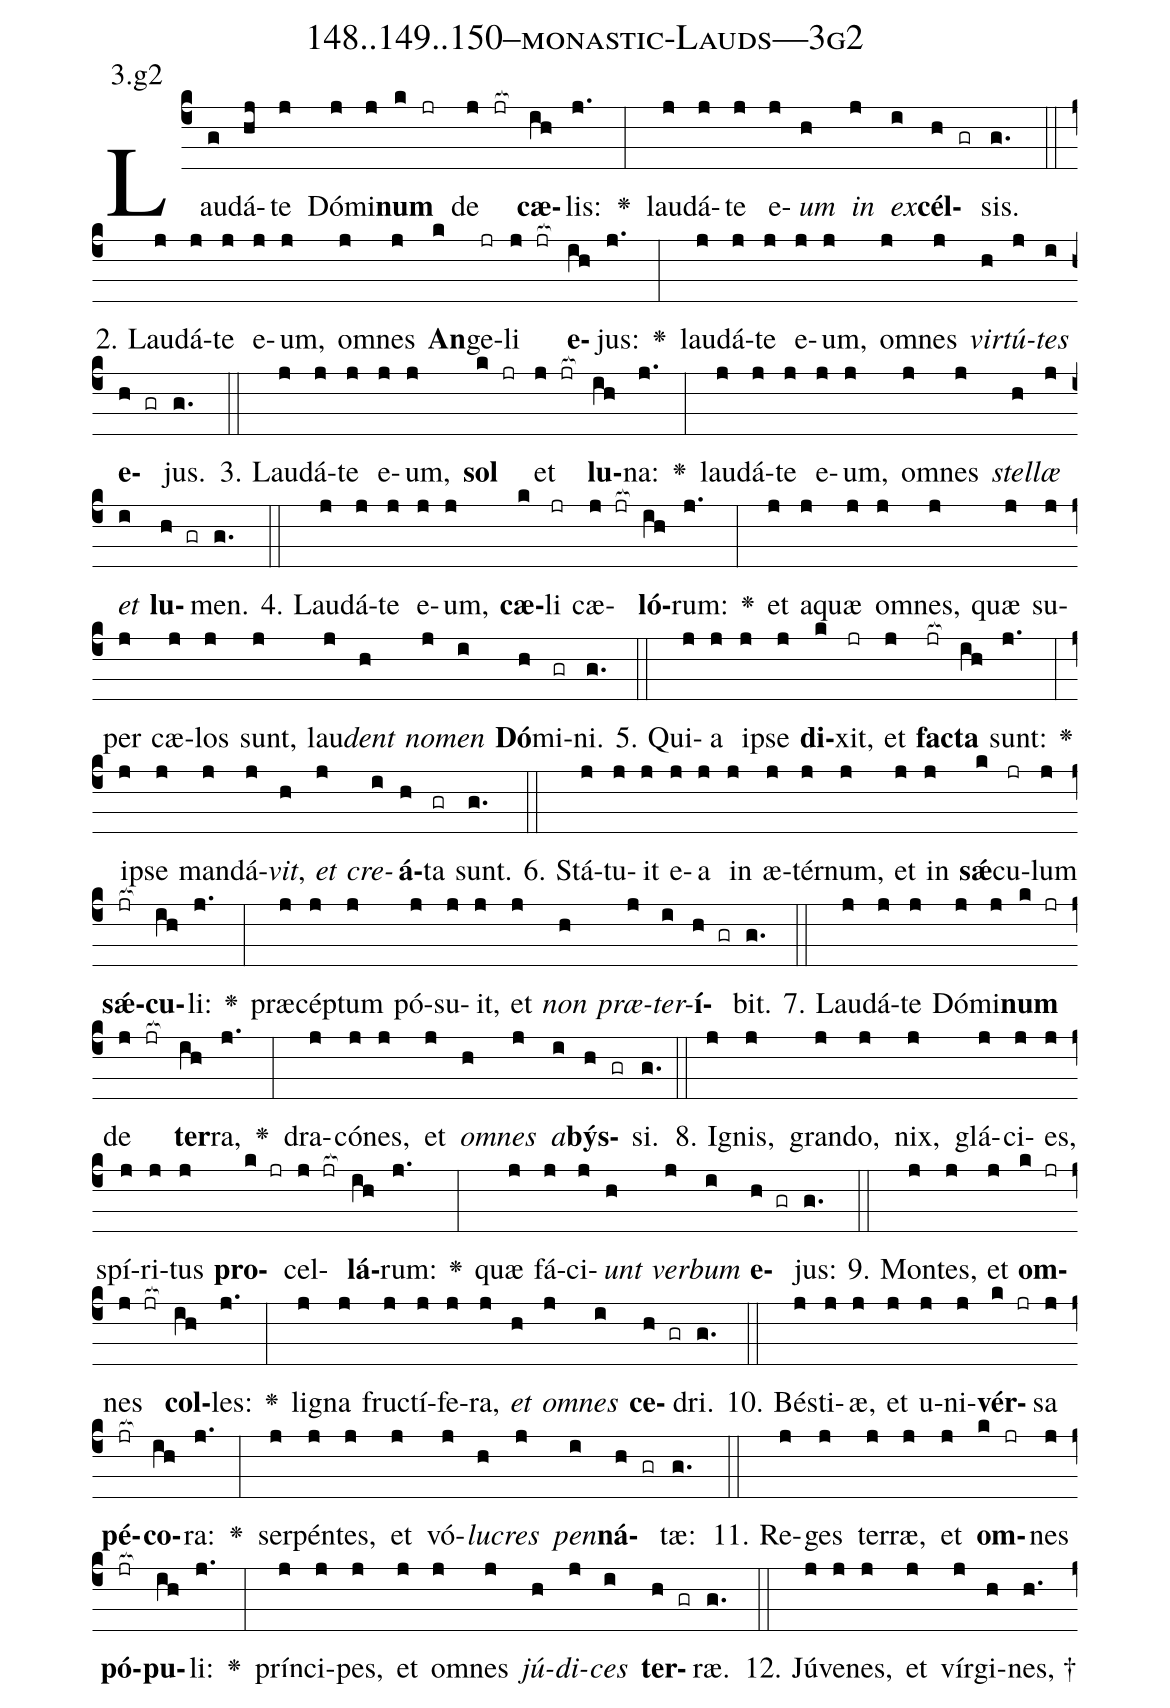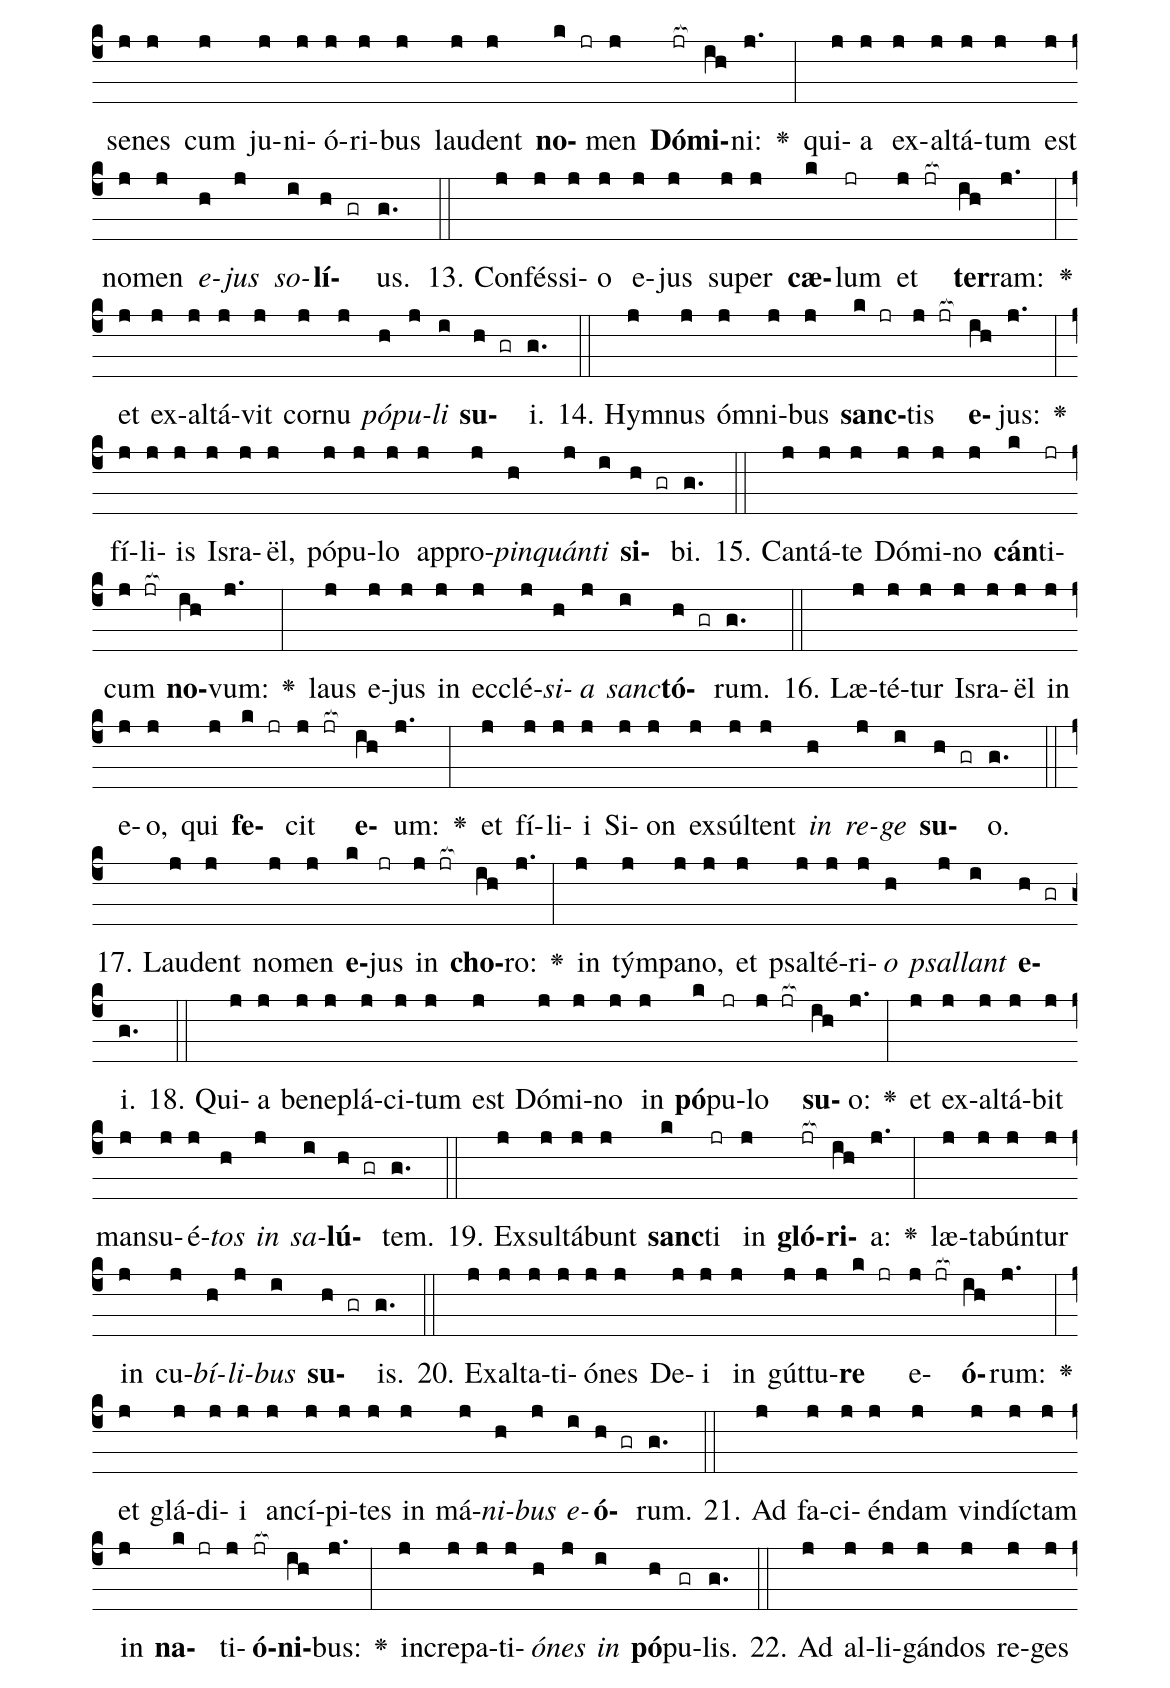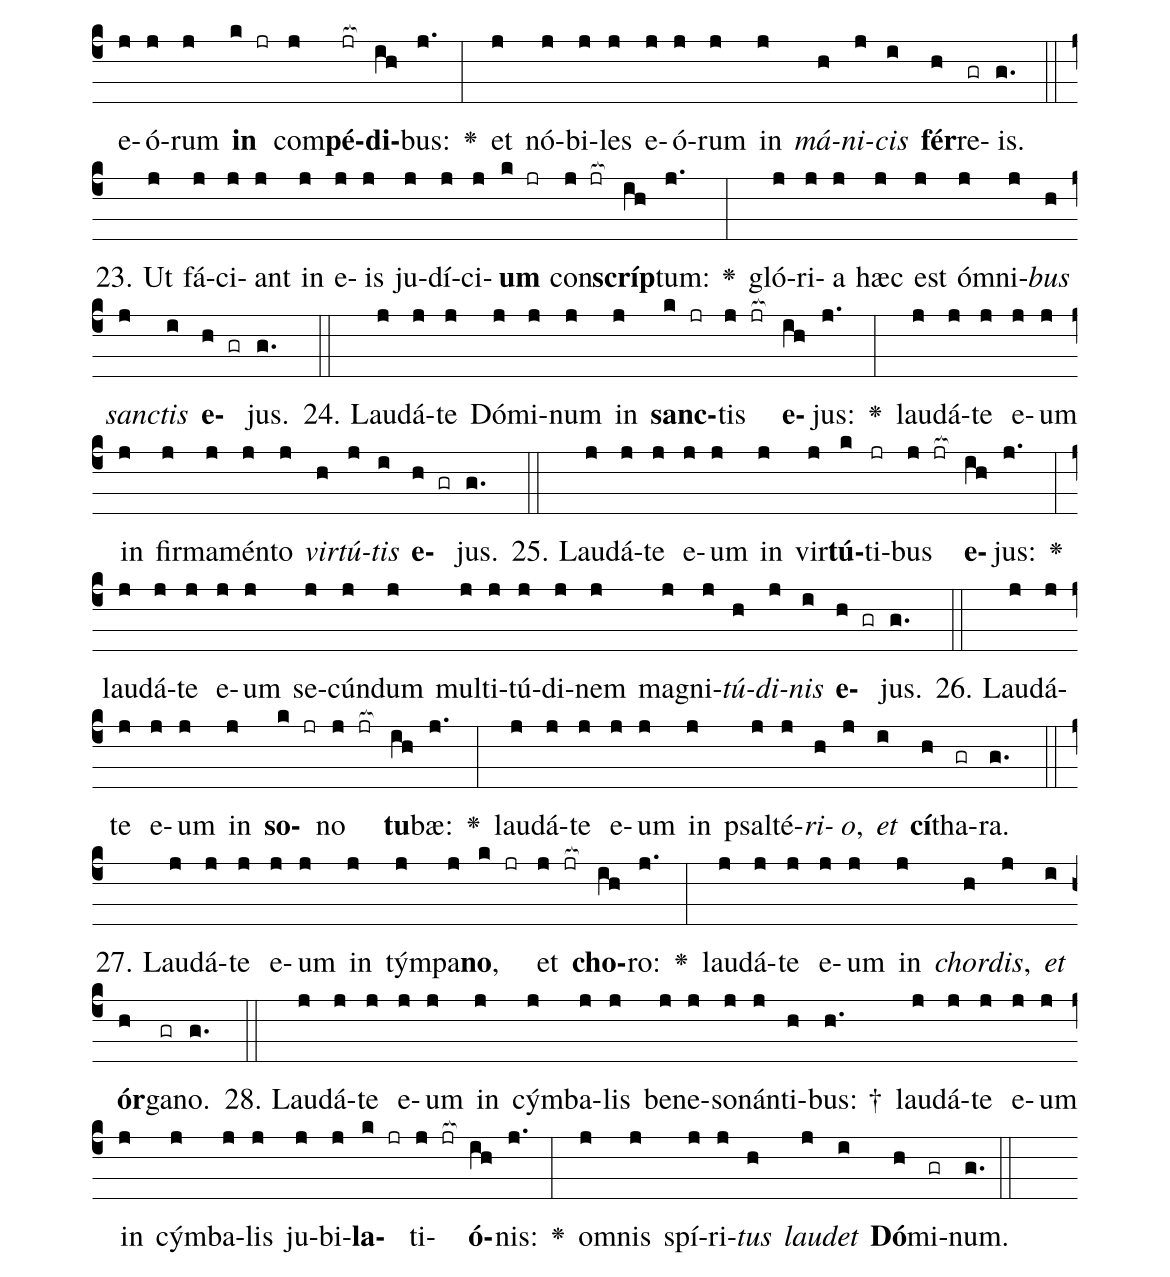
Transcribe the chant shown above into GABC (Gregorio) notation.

name: 148..149..150--monastic-Lauds---3g2;
annotation: 3.g2;
%%
(c4)Lau(g)dá(hj)te(j) Dó(j)mi(j)<b>num</b>(k jr) de(j jr[ocb:1{]) <b>cæ</b>(ih[ocb:0}])lis:(j.) <v>\greheightstar</v>(:) lau(j)dá(j)te(j) e(j)<i>um</i>(h) <i>in</i>(j) <i>ex</i>(i)<b>cél</b>(h gr)sis.(g.) (::)
2. Lau(j)dá(j)te(j) e(j)um,(j) om(j)nes(j) <b>An</b>(k)ge(jr)li(j jr[ocb:1{]) <b>e</b>(ih[ocb:0}])jus:(j.) <v>\greheightstar</v>(:) lau(j)dá(j)te(j) e(j)um,(j) om(j)nes(j) <i>vir</i>(h)<i>tú</i>(j)<i>tes</i>(i) <b>e</b>(h gr)jus.(g.) (::)
3. Lau(j)dá(j)te(j) e(j)um,(j) <b>sol</b>(k jr) et(j jr[ocb:1{]) <b>lu</b>(ih[ocb:0}])na:(j.) <v>\greheightstar</v>(:) lau(j)dá(j)te(j) e(j)um,(j) om(j)nes(j) <i>stel</i>(h)<i>læ</i>(j) <i>et</i>(i) <b>lu</b>(h gr)men.(g.) (::)
4. Lau(j)dá(j)te(j) e(j)um,(j) <b>cæ</b>(k)li(jr) cæ(j jr[ocb:1{])<b>ló</b>(ih[ocb:0}])rum:(j.) <v>\greheightstar</v>(:) et(j) a(j)quæ(j) om(j)nes,(j) quæ(j) su(j)per(j) cæ(j)los(j) sunt,(j) lau(j)<i>dent</i>(h) <i>no</i>(j)<i>men</i>(i) <b>Dó</b>(h)mi(gr)ni.(g.) (::)
5. Qui(j)a(j) ip(j)se(j) <b>di</b>(k)xit,(jr) et(j) <b>fac</b>(jr[ocb:1{])<b>ta</b>(ih[ocb:0}]) sunt:(j.) <v>\greheightstar</v>(:) ip(j)se(j) man(j)dá(j)<i>vit</i>,(h) <i>et</i>(j) <i>cre</i>(i)<b>á</b>(h)ta(gr) sunt.(g.) (::)
6. Stá(j)tu(j)it(j) e(j)a(j) in(j) æ(j)tér(j)num,(j) et(j) in(j) <b>sǽ</b>(k)cu(jr)lum(j) <b>sǽ</b>(jr[ocb:1{])<b>cu</b>(ih[ocb:0}])li:(j.) <v>\greheightstar</v>(:) præ(j)cép(j)tum(j) pó(j)su(j)it,(j) et(j) <i>non</i>(h) <i>præ</i>(j)<i>ter</i>(i)<b>í</b>(h gr)bit.(g.) (::)
7. Lau(j)dá(j)te(j) Dó(j)mi(j)<b>num</b>(k jr) de(j jr[ocb:1{]) <b>ter</b>(ih[ocb:0}])ra,(j.) <v>\greheightstar</v>(:) dra(j)có(j)nes,(j) et(j) <i>om</i>(h)<i>nes</i>(j) <i>a</i>(i)<b>býs</b>(h gr)si.(g.) (::)
8. I(j)gnis,(j) gran(j)do,(j) nix,(j) glá(j)ci(j)es,(j) spí(j)ri(j)tus(j) <b>pro</b>(k jr)cel(j jr[ocb:1{])<b>lá</b>(ih[ocb:0}])rum:(j.) <v>\greheightstar</v>(:) quæ(j) fá(j)ci(j)<i>unt</i>(h) <i>ver</i>(j)<i>bum</i>(i) <b>e</b>(h gr)jus:(g.) (::)
9. Mon(j)tes,(j) et(j) <b>om</b>(k jr)nes(j jr[ocb:1{]) <b>col</b>(ih[ocb:0}])les:(j.) <v>\greheightstar</v>(:) li(j)gna(j) fruc(j)tí(j)fe(j)ra,(j) <i>et</i>(h) <i>om</i>(j)<i>nes</i>(i) <b>ce</b>(h gr)dri.(g.) (::)
10. Bés(j)ti(j)æ,(j) et(j) u(j)ni(j)<b>vér</b>(k jr)sa(j) <b>pé</b>(jr[ocb:1{])<b>co</b>(ih[ocb:0}])ra:(j.) <v>\greheightstar</v>(:) ser(j)pén(j)tes,(j) et(j) vó(j)<i>lu</i>(h)<i>cres</i>(j) <i>pen</i>(i)<b>ná</b>(h gr)tæ:(g.) (::)
11. Re(j)ges(j) ter(j)ræ,(j) et(j) <b>om</b>(k jr)nes(j) <b>pó</b>(jr[ocb:1{])<b>pu</b>(ih[ocb:0}])li:(j.) <v>\greheightstar</v>(:) prín(j)ci(j)pes,(j) et(j) om(j)nes(j) <i>jú</i>(h)<i>di</i>(j)<i>ces</i>(i) <b>ter</b>(h gr)ræ.(g.) (::)
12. Jú(j)ve(j)nes,(j) et(j) vír(j)gi(h)nes, †(h.) se(j)nes(j) cum(j) ju(j)ni(j)ó(j)ri(j)bus(j) lau(j)dent(j) <b>no</b>(k jr)men(j) <b>Dó</b>(jr[ocb:1{])<b>mi</b>(ih[ocb:0}])ni:(j.) <v>\greheightstar</v>(:) qui(j)a(j) ex(j)al(j)tá(j)tum(j) est(j) no(j)men(j) <i>e</i>(h)<i>jus</i>(j) <i>so</i>(i)<b>lí</b>(h gr)us.(g.) (::)
13. Con(j)fés(j)si(j)o(j) e(j)jus(j) su(j)per(j) <b>cæ</b>(k)lum(jr) et(j jr[ocb:1{]) <b>ter</b>(ih[ocb:0}])ram:(j.) <v>\greheightstar</v>(:) et(j) ex(j)al(j)tá(j)vit(j) cor(j)nu(j) <i>pó</i>(h)<i>pu</i>(j)<i>li</i>(i) <b>su</b>(h gr)i.(g.) (::)
14. Hym(j)nus(j) óm(j)ni(j)bus(j) <b>sanc</b>(k jr)tis(j jr[ocb:1{]) <b>e</b>(ih[ocb:0}])jus:(j.) <v>\greheightstar</v>(:) fí(j)li(j)is(j) Is(j)ra(j)ël,(j) pó(j)pu(j)lo(j) ap(j)pro(j)<i>pin</i>(h)<i>quán</i>(j)<i>ti</i>(i) <b>si</b>(h gr)bi.(g.) (::)
15. Can(j)tá(j)te(j) Dó(j)mi(j)no(j) <b>cán</b>(k)ti(jr)cum(j jr[ocb:1{]) <b>no</b>(ih[ocb:0}])vum:(j.) <v>\greheightstar</v>(:) laus(j) e(j)jus(j) in(j) ec(j)clé(j)<i>si</i>(h)<i>a</i>(j) <i>sanc</i>(i)<b>tó</b>(h gr)rum.(g.) (::)
16. Læ(j)té(j)tur(j) Is(j)ra(j)ël(j) in(j) e(j)o,(j) qui(j) <b>fe</b>(k jr)cit(j jr[ocb:1{]) <b>e</b>(ih[ocb:0}])um:(j.) <v>\greheightstar</v>(:) et(j) fí(j)li(j)i(j) Si(j)on(j) ex(j)súl(j)tent(j) <i>in</i>(h) <i>re</i>(j)<i>ge</i>(i) <b>su</b>(h gr)o.(g.) (::)
17. Lau(j)dent(j) no(j)men(j) <b>e</b>(k)jus(jr) in(j jr[ocb:1{]) <b>cho</b>(ih[ocb:0}])ro:(j.) <v>\greheightstar</v>(:) in(j) tým(j)pa(j)no,(j) et(j) psal(j)té(j)ri(j)<i>o</i>(h) <i>psal</i>(j)<i>lant</i>(i) <b>e</b>(h gr)i.(g.) (::)
18. Qui(j)a(j) be(j)ne(j)plá(j)ci(j)tum(j) est(j) Dó(j)mi(j)no(j) in(j) <b>pó</b>(k)pu(jr)lo(j jr[ocb:1{]) <b>su</b>(ih[ocb:0}])o:(j.) <v>\greheightstar</v>(:) et(j) ex(j)al(j)tá(j)bit(j) man(j)su(j)é(j)<i>tos</i>(h) <i>in</i>(j) <i>sa</i>(i)<b>lú</b>(h gr)tem.(g.) (::)
19. Ex(j)sul(j)tá(j)bunt(j) <b>sanc</b>(k)ti(jr) in(j) <b>gló</b>(jr[ocb:1{])<b>ri</b>(ih[ocb:0}])a:(j.) <v>\greheightstar</v>(:) læ(j)ta(j)bún(j)tur(j) in(j) cu(j)<i>bí</i>(h)<i>li</i>(j)<i>bus</i>(i) <b>su</b>(h gr)is.(g.) (::)
20. Ex(j)al(j)ta(j)ti(j)ó(j)nes(j) De(j)i(j) in(j) gút(j)tu(j)<b>re</b>(k jr) e(j jr[ocb:1{])<b>ó</b>(ih[ocb:0}])rum:(j.) <v>\greheightstar</v>(:) et(j) glá(j)di(j)i(j) an(j)cí(j)pi(j)tes(j) in(j) má(j)<i>ni</i>(h)<i>bus</i>(j) <i>e</i>(i)<b>ó</b>(h gr)rum.(g.) (::)
21. Ad(j) fa(j)ci(j)én(j)dam(j) vin(j)díc(j)tam(j) in(j) <b>na</b>(k jr)ti(j)<b>ó</b>(jr[ocb:1{])<b>ni</b>(ih[ocb:0}])bus:(j.) <v>\greheightstar</v>(:) in(j)cre(j)pa(j)ti(j)<i>ó</i>(h)<i>nes</i>(j) <i>in</i>(i) <b>pó</b>(h)pu(gr)lis.(g.) (::)
22. Ad(j) al(j)li(j)gán(j)dos(j) re(j)ges(j) e(j)ó(j)rum(j) <b>in</b>(k jr) com(j)<b>pé</b>(jr[ocb:1{])<b>di</b>(ih[ocb:0}])bus:(j.) <v>\greheightstar</v>(:) et(j) nó(j)bi(j)les(j) e(j)ó(j)rum(j) in(j) <i>má</i>(h)<i>ni</i>(j)<i>cis</i>(i) <b>fér</b>(h)re(gr)is.(g.) (::)
23. Ut(j) fá(j)ci(j)ant(j) in(j) e(j)is(j) ju(j)dí(j)ci(j)<b>um</b>(k jr) con(j jr[ocb:1{])<b>scríp</b>(ih[ocb:0}])tum:(j.) <v>\greheightstar</v>(:) gló(j)ri(j)a(j) hæc(j) est(j) óm(j)ni(j)<i>bus</i>(h) <i>sanc</i>(j)<i>tis</i>(i) <b>e</b>(h gr)jus.(g.) (::)
24. Lau(j)dá(j)te(j) Dó(j)mi(j)num(j) in(j) <b>sanc</b>(k jr)tis(j jr[ocb:1{]) <b>e</b>(ih[ocb:0}])jus:(j.) <v>\greheightstar</v>(:) lau(j)dá(j)te(j) e(j)um(j) in(j) fir(j)ma(j)mén(j)to(j) <i>vir</i>(h)<i>tú</i>(j)<i>tis</i>(i) <b>e</b>(h gr)jus.(g.) (::)
25. Lau(j)dá(j)te(j) e(j)um(j) in(j) vir(j)<b>tú</b>(k)ti(jr)bus(j jr[ocb:1{]) <b>e</b>(ih[ocb:0}])jus:(j.) <v>\greheightstar</v>(:) lau(j)dá(j)te(j) e(j)um(j) se(j)cún(j)dum(j) mul(j)ti(j)tú(j)di(j)nem(j) ma(j)gni(j)<i>tú</i>(h)<i>di</i>(j)<i>nis</i>(i) <b>e</b>(h gr)jus.(g.) (::)
26. Lau(j)dá(j)te(j) e(j)um(j) in(j) <b>so</b>(k jr)no(j jr[ocb:1{]) <b>tu</b>(ih[ocb:0}])bæ:(j.) <v>\greheightstar</v>(:) lau(j)dá(j)te(j) e(j)um(j) in(j) psal(j)té(j)<i>ri</i>(h)<i>o</i>,(j) <i>et</i>(i) <b>cí</b>(h)tha(gr)ra.(g.) (::)
27. Lau(j)dá(j)te(j) e(j)um(j) in(j) tým(j)pa(j)<b>no</b>,(k jr) et(j jr[ocb:1{]) <b>cho</b>(ih[ocb:0}])ro:(j.) <v>\greheightstar</v>(:) lau(j)dá(j)te(j) e(j)um(j) in(j) <i>chor</i>(h)<i>dis</i>,(j) <i>et</i>(i) <b>ór</b>(h)ga(gr)no.(g.) (::)
28. Lau(j)dá(j)te(j) e(j)um(j) in(j) cým(j)ba(j)lis(j) be(j)ne(j)so(j)nán(j)ti(h)bus: †(h.) lau(j)dá(j)te(j) e(j)um(j) in(j) cým(j)ba(j)lis(j) ju(j)bi(j)<b>la</b>(k jr)ti(j jr[ocb:1{])<b>ó</b>(ih[ocb:0}])nis:(j.) <v>\greheightstar</v>(:) om(j)nis(j) spí(j)ri(j)<i>tus</i>(h) <i>lau</i>(j)<i>det</i>(i) <b>Dó</b>(h)mi(gr)num.(g.) (::)
